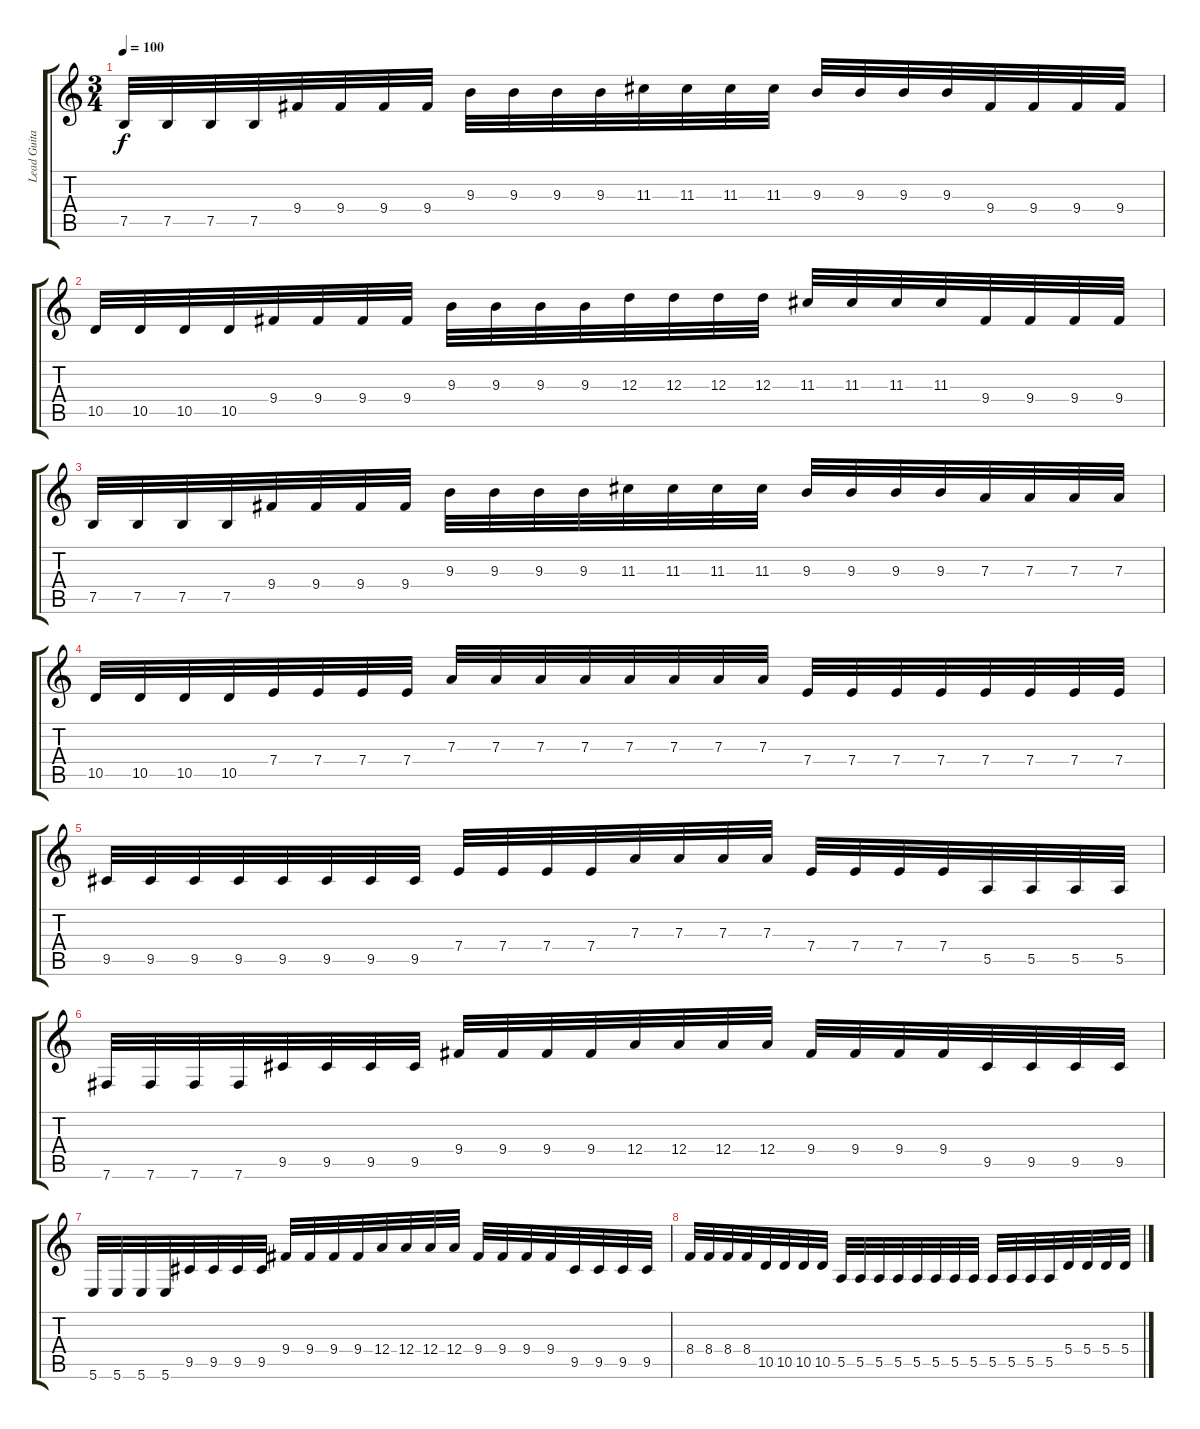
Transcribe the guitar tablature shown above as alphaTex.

\track ("Lead Guitar" "Lead Guita") {instrument distortionguitar}
\staff {score tabs}
\tuning (B3 Gb3 D3 A2 E2 B1) {hide}
\ts (3 4)
\tempo 100
\clef g2
\ks c
7.5.32{dy f} 7.5.32 7.5.32 7.5.32 9.4.32 9.4.32 9.4.32 9.4.32 9.3.32 9.3.32 9.3.32 9.3.32 11.3.32 11.3.32 11.3.32 11.3.32 9.3.32 9.3.32 9.3.32 9.3.32 9.4.32 9.4.32 9.4.32 9.4.32 |
10.5.32 10.5.32 10.5.32 10.5.32 9.4.32 9.4.32 9.4.32 9.4.32 9.3.32 9.3.32 9.3.32 9.3.32 12.3.32 12.3.32 12.3.32 12.3.32 11.3.32 11.3.32 11.3.32 11.3.32 9.4.32 9.4.32 9.4.32 9.4.32 |
7.5.32 7.5.32 7.5.32 7.5.32 9.4.32 9.4.32 9.4.32 9.4.32 9.3.32 9.3.32 9.3.32 9.3.32 11.3.32 11.3.32 11.3.32 11.3.32 9.3.32 9.3.32 9.3.32 9.3.32 7.3.32 7.3.32 7.3.32 7.3.32 |
10.5.32 10.5.32 10.5.32 10.5.32 7.4.32 7.4.32 7.4.32 7.4.32 7.3.32 7.3.32 7.3.32 7.3.32 7.3.32 7.3.32 7.3.32 7.3.32 7.4.32 7.4.32 7.4.32 7.4.32 7.4.32 7.4.32 7.4.32 7.4.32 |
9.5.32 9.5.32 9.5.32 9.5.32 9.5.32 9.5.32 9.5.32 9.5.32 7.4.32 7.4.32 7.4.32 7.4.32 7.3.32 7.3.32 7.3.32 7.3.32 7.4.32 7.4.32 7.4.32 7.4.32 5.5.32 5.5.32 5.5.32 5.5.32 |
7.6.32 7.6.32 7.6.32 7.6.32 9.5.32 9.5.32 9.5.32 9.5.32 9.4.32 9.4.32 9.4.32 9.4.32 12.4.32 12.4.32 12.4.32 12.4.32 9.4.32 9.4.32 9.4.32 9.4.32 9.5.32 9.5.32 9.5.32 9.5.32 |
5.6.32 5.6.32 5.6.32 5.6.32 9.5.32 9.5.32 9.5.32 9.5.32 9.4.32 9.4.32 9.4.32 9.4.32 12.4.32 12.4.32 12.4.32 12.4.32 9.4.32 9.4.32 9.4.32 9.4.32 9.5.32 9.5.32 9.5.32 9.5.32 |
8.4.32 8.4.32 8.4.32 8.4.32 10.5.32 10.5.32 10.5.32 10.5.32 5.5.32 5.5.32 5.5.32 5.5.32 5.5.32 5.5.32 5.5.32 5.5.32 5.5.32 5.5.32 5.5.32 5.5.32 5.4.32 5.4.32 5.4.32 5.4.32
